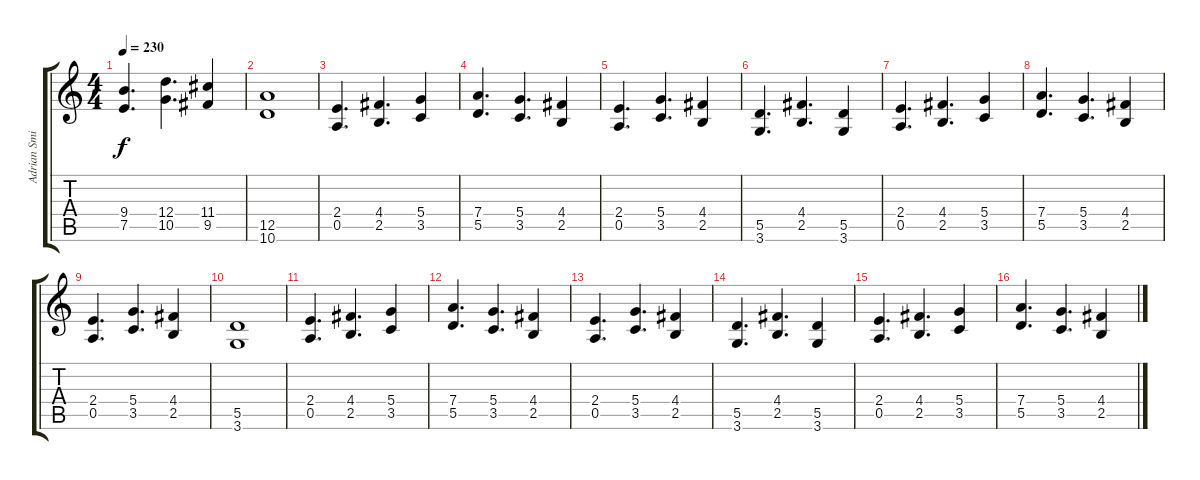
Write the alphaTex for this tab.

\track ("Adrian Smith" "Adrian Smi") {instrument distortionguitar}
\staff {score tabs}
\tuning (E4 B3 G3 D3 A2 E2) {hide}
\ts (4 4)
\tempo 230
\clef g2
\ks c
(9.4 7.5).4{d dy f} (12.4 10.5).4{d} (11.4 9.5).4 |
(12.5 10.6).1 |
(2.4 0.5).4{d} (4.4 2.5).4{d} (5.4 3.5).4 |
(7.4 5.5).4{d} (5.4 3.5).4{d} (4.4 2.5).4 |
(2.4 0.5).4{d} (5.4 3.5).4{d} (4.4 2.5).4 |
(5.5 3.6).4{d} (4.4 2.5).4{d} (5.5 3.6).4 |
(2.4 0.5).4{d} (4.4 2.5).4{d} (5.4 3.5).4 |
(7.4 5.5).4{d} (5.4 3.5).4{d} (4.4 2.5).4 |
(2.4 0.5).4{d} (5.4 3.5).4{d} (4.4 2.5).4 |
(5.5 3.6).1 |
(2.4 0.5).4{d} (4.4 2.5).4{d} (5.4 3.5).4 |
(7.4 5.5).4{d} (5.4 3.5).4{d} (4.4 2.5).4 |
(2.4 0.5).4{d} (5.4 3.5).4{d} (4.4 2.5).4 |
(5.5 3.6).4{d} (4.4 2.5).4{d} (5.5 3.6).4 |
(2.4 0.5).4{d} (4.4 2.5).4{d} (5.4 3.5).4 |
(7.4 5.5).4{d} (5.4 3.5).4{d} (4.4 2.5).4
